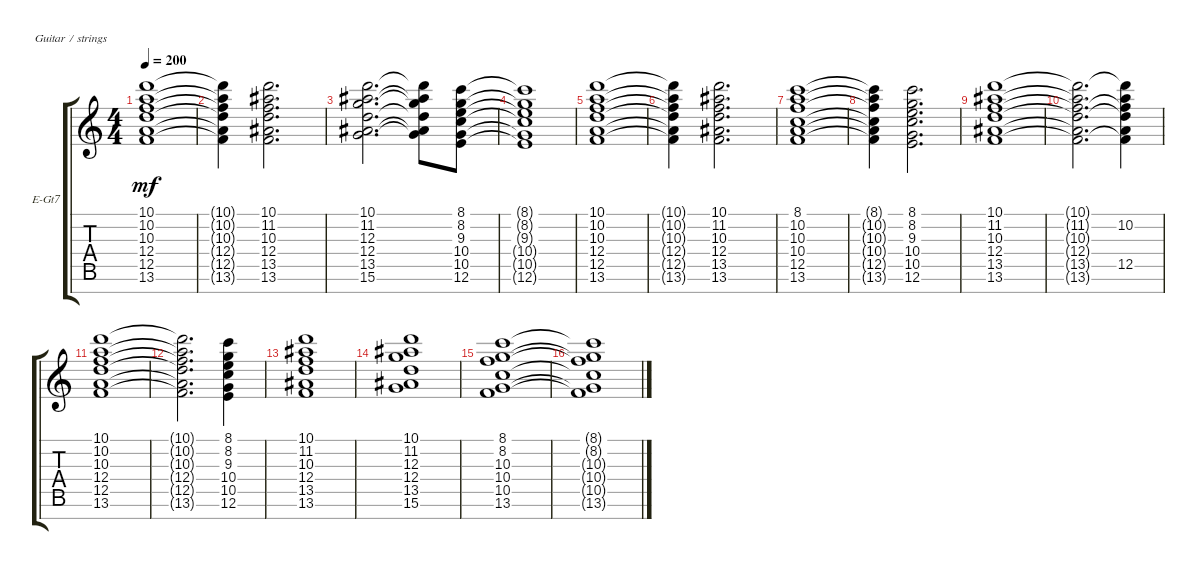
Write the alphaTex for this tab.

\defaultSystemsLayout 4
\bracketExtendMode groupsimilarinstruments
\firstSystemTrackNameOrientation horizontal
\otherSystemsTrackNameOrientation horizontal
\track ("Synth/chords" "E-Gt7") {instrument stringensemble1}
\staff {score tabs}
\tuning (E4 B3 G3 D3 A2 E2 B1)
\displaytranspose 12
\ts (4 4)
\tempo 200
\clef g2
\ks c
(10.1 10.2 10.3 12.4 12.5 13.6).1{dy mf} |
(13.6{t} 12.5{t} 12.4{t} 10.3{t} 10.2{t} 10.1{t}).4 (10.1 11.2 10.3 12.4 13.5 13.6).2{d} |
(10.1 11.2 12.3 12.4 13.5 15.6).2{d} (10.1{t} 11.2{t} 12.3{t} 12.4{t} 13.5{t} 15.6{t}).8 (8.1 8.2 9.3 10.4 10.5 12.6).8 |
(12.6{t} 10.5{t} 10.4{t} 9.3{t} 8.2{t} 8.1{t}).1 |
(10.1 10.2 10.3 12.4 12.5 13.6).1 |
(13.6{t} 12.5{t} 12.4{t} 10.3{t} 10.2{t} 10.1{t}).4 (10.1 11.2 10.3 12.4 13.5 13.6).2{d} |
(8.1 10.2 10.3 10.4 12.5 13.6).1 |
(13.6{t} 12.5{t} 10.4{t} 10.3{t} 10.2{t} 8.1{t}).4 (8.1 8.2 9.3 10.4 10.5 12.6).2{d} |
(10.1 11.2 10.3 12.4 13.5 13.6).1 |
(10.1{t} 11.2{t} 10.3{t} 12.4{t} 13.5{t} 13.6{t}).2{d} (10.2 10.1{t} 10.3{t} 12.4{t} 12.5 13.6{t}).4 |
(10.1 10.2 10.3 12.4 12.5 13.6).1 |
(10.1{t} 10.2{t} 10.3{t} 12.4{t} 12.5{t} 13.6{t}).2{d} (9.3 8.1 8.2 10.4 10.5 12.6).4 |
(10.1 11.2 10.3 12.4 13.5 13.6).1 |
(10.1 11.2 12.3 12.4 13.5 15.6).1 |
(8.1 8.2 10.3 10.4 10.5 13.6).1 |
(13.6{t} 10.5{t} 10.4{t} 10.3{t} 8.2{t} 8.1{t}).1
